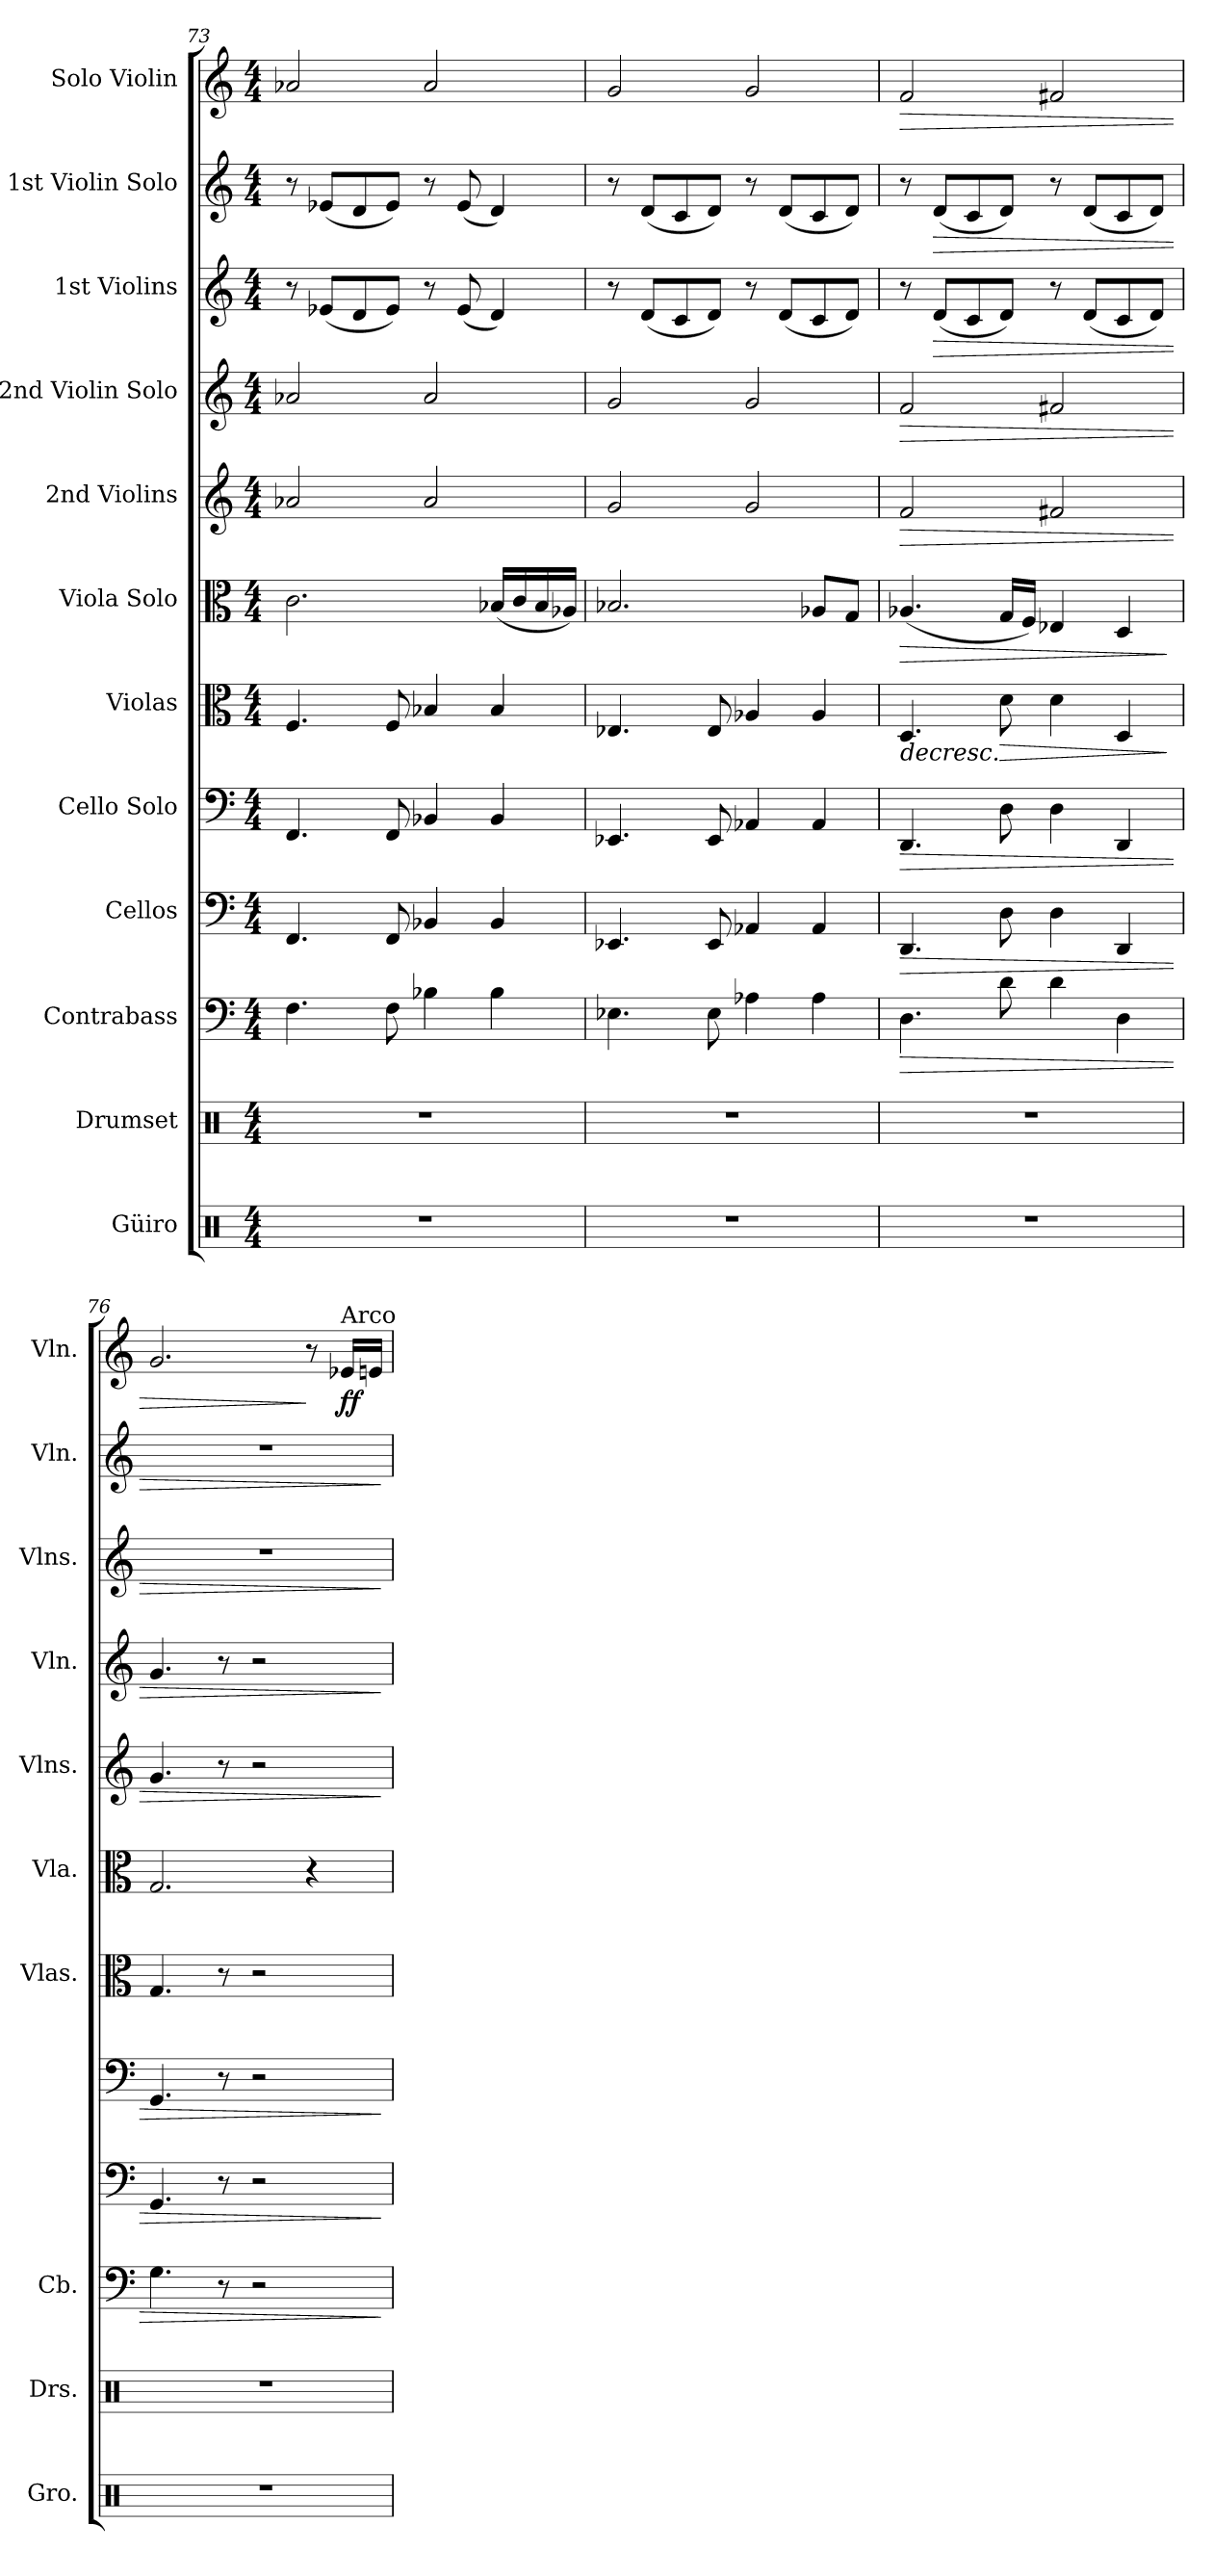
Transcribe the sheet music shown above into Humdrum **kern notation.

**kern	**kern	**kern	**dynam	**kern	**dynam	**kern	**dynam	**kern	**dynam	**kern	**dynam	**kern	**dynam	**kern	**dynam	**kern	**dynam	**kern	**dynam	**kern	**dynam
*part12	*part11	*part10	*part10	*part9	*part9	*part8	*part8	*part7	*part7	*part6	*part6	*part5	*part5	*part4	*part4	*part3	*part3	*part2	*part2	*part1	*part1
*staff12	*staff11	*staff10	*staff10	*staff9	*staff9	*staff8	*staff8	*staff7	*staff7	*staff6	*staff6	*staff5	*staff5	*staff4	*staff4	*staff3	*staff3	*staff2	*staff2	*staff1	*staff1
*I"Güiro	*I"Drumset	*I"Contrabass	*	*I"Cellos	*	*I"Cello Solo	*	*I"Violas	*	*I"Viola Solo	*	*I"2nd Violins	*	*I"2nd Violin Solo	*	*I"1st Violins	*	*I"1st Violin Solo	*	*I"Solo Violin	*
*I'Gro.	*I'Drs.	*I'Cb.	*	*	*	*	*	*I'Vlas.	*	*I'Vla.	*	*I'Vlns.	*	*I'Vln.	*	*I'Vlns.	*	*I'Vln.	*	*I'Vln.	*
*clefX	*clefX	*clefF4	*	*clefF4	*	*clefF4	*	*clefC3	*	*clefC3	*	*clefG2	*	*clefG2	*	*clefG2	*	*clefG2	*	*clefG2	*
*	*	*ITrd7c12	*	*	*	*	*	*	*	*	*	*	*	*	*	*	*	*	*	*	*
*k[]	*k[]	*k[]	*	*k[]	*	*k[]	*	*k[]	*	*k[]	*	*k[]	*	*k[]	*	*k[]	*	*k[]	*	*k[]	*
*M4/4	*M4/4	*M4/4	*	*M4/4	*	*M4/4	*	*M4/4	*	*M4/4	*	*M4/4	*	*M4/4	*	*M4/4	*	*M4/4	*	*M4/4	*
=73	=73	=73	=73	=73	=73	=73	=73	=73	=73	=73	=73	=73	=73	=73	=73	=73	=73	=73	=73	=73	=73
1r	1r	4.FF\	.	4.FF/	.	4.FF/	.	4.F/	.	2.c\	.	2a-X/	.	2a-X/	.	8r	.	8r	.	2a-X/	.
.	.	.	.	.	.	.	.	.	.	.	.	.	.	.	.	(8e-X/L	.	(8e-X/L	.	.	.
.	.	.	.	.	.	.	.	.	.	.	.	.	.	.	.	8d/	.	8d/	.	.	.
.	.	8FF\	.	8FF/	.	8FF/	.	8F/	.	.	.	.	.	.	.	8e-/J)	.	8e-/J)	.	.	.
.	.	4BB-X\	.	4BB-X/	.	4BB-X/	.	4B-X/	.	.	.	2a-/	.	2a-/	.	8r	.	8r	.	2a-/	.
.	.	.	.	.	.	.	.	.	.	.	.	.	.	.	.	(8e-/	.	(8e-/	.	.	.
.	.	4BB-\	.	4BB-/	.	4BB-/	.	4B-/	.	(16B-X/LL	.	.	.	.	.	4d/)	.	4d/)	.	.	.
.	.	.	.	.	.	.	.	.	.	16c/	.	.	.	.	.	.	.	.	.	.	.
.	.	.	.	.	.	.	.	.	.	16B-/	.	.	.	.	.	.	.	.	.	.	.
.	.	.	.	.	.	.	.	.	.	16A-X/JJ)	.	.	.	.	.	.	.	.	.	.	.
=74	=74	=74	=74	=74	=74	=74	=74	=74	=74	=74	=74	=74	=74	=74	=74	=74	=74	=74	=74	=74	=74
1r	1r	4.EE-X\	.	4.EE-X/	.	4.EE-X/	.	4.E-X/	.	2.B-X/	.	2g/	.	2g/	.	8r	.	8r	.	2g/	.
.	.	.	.	.	.	.	.	.	.	.	.	.	.	.	.	(8d/L	.	(8d/L	.	.	.
.	.	.	.	.	.	.	.	.	.	.	.	.	.	.	.	8c/	.	8c/	.	.	.
.	.	8EE-\	.	8EE-/	.	8EE-/	.	8E-/	.	.	.	.	.	.	.	8d/J)	.	8d/J)	.	.	.
.	.	4AA-X\	.	4AA-X/	.	4AA-X/	.	4A-X/	.	.	.	2g/	.	2g/	.	8r	.	8r	.	2g/	.
.	.	.	.	.	.	.	.	.	.	.	.	.	.	.	.	(8d/L	.	(8d/L	.	.	.
.	.	4AA-\	.	4AA-/	.	4AA-/	.	4A-/	.	8A-X/L	.	.	.	.	.	8c/	.	8c/	.	.	.
.	.	.	.	.	.	.	.	.	.	8G/J	.	.	.	.	.	8d/J)	.	8d/J)	.	.	.
=75	=75	=75	=75	=75	=75	=75	=75	=75	=75	=75	=75	=75	=75	=75	=75	=75	=75	=75	=75	=75	=75
!	!	!	!LO:HP:b	!	!LO:HP:b	!	!LO:HP:b	!	!LO:HP:b	!	!LO:HP:b	!	!LO:HP:b	!	!LO:HP:b	!	!	!	!	!	!LO:HP:b
1r	1r	4.DD\	>	4.DD/	>	4.DD/	>	4.D/	>	(4.A-X/	>	2f/	>	2f/	>	8r	.	8r	.	2f/	>
!	!	!	!	!	!	!	!	!	!	!	!	!	!	!	!	!	!LO:HP:b	!	!LO:HP:b	!	!
.	.	.	.	.	.	.	.	.	.	.	.	.	.	.	.	(8d/L	>	(8d/L	>	.	.
.	.	.	.	.	.	.	.	.	.	.	.	.	.	.	.	8c/	.	8c/	.	.	.
!	!	!	!	!	!	!	!	!	!LO:HP:b	!	!	!	!	!	!	!	!	!	!	!	!
.	.	8D\	.	8D\	.	8D\	.	8d\	>	16G/LL	.	.	.	.	.	8d/J)	.	8d/J)	.	.	.
.	.	.	.	.	.	.	.	.	.	16F/JJ)	.	.	.	.	.	.	.	.	.	.	.
.	.	4D\	.	4D\	.	4D\	.	4d\	.	4E-X/	.	2f#X/	.	2f#X/	.	8r	.	8r	.	2f#X/	.
.	.	.	.	.	.	.	.	.	.	.	.	.	.	.	.	(8d/L	.	(8d/L	.	.	.
.	.	4DD\	.	4DD/	.	4DD/	.	4D/	.	4D/	.	.	.	.	.	8c/	.	8c/	.	.	.
.	.	.	.	.	.	.	.	.	.	.	.	.	.	.	.	8d/J)	.	8d/J)	.	.	.
.	.	.	.	.	.	.	.	.	]	.	]	.	.	.	.	.	.	.	.	.	.
!!LO:PB:g=z
=76	=76	=76	=76	=76	=76	=76	=76	=76	=76	=76	=76	=76	=76	=76	=76	=76	=76	=76	=76	=76	=76
1r	1r	4.GG\	.	4.GG/	.	4.GG/	.	4.G/	.	2.G/	.	4.g/	.	4.g/	.	1r	.	1r	.	2.g/	.
.	.	8r	.	8r	.	8r	.	8r	.	.	.	8r	.	8r	.	.	.	.	.	.	.
.	.	2r	.	2r	.	2r	.	2r	.	.	.	2r	.	2r	.	.	.	.	.	.	.
.	.	.	.	.	.	.	.	.	.	4r	.	.	.	.	.	.	.	.	.	8r	]
*	*	*	*	*	*	*	*	*	*	*	*	*	*	*	*	*	*	*	*	*MM92	*
!	!	!	!	!	!	!	!	!	!	!	!	!	!	!	!	!	!	!	!	!LO:TX:a:t=Arco	!
!	!	!	!	!	!	!	!	!	!	!	!	!	!	!	!	!	!	!	!	!	!LO:DY:b
.	.	.	.	.	.	.	.	.	.	.	.	.	.	.	.	.	.	.	.	16e-X/LL	ff
.	.	.	.	.	.	.	.	.	.	.	.	.	.	.	.	.	.	.	.	16en/JJ	.
.	.	.	]	.	]	.	]	.	]	.	.	.	]	.	]	.	]	.	]	.	.
=	=	=	=	=	=	=	=	=	=	=	=	=	=	=	=	=	=	=	=	=	=
*-	*-	*-	*-	*-	*-	*-	*-	*-	*-	*-	*-	*-	*-	*-	*-	*-	*-	*-	*-	*-	*-
